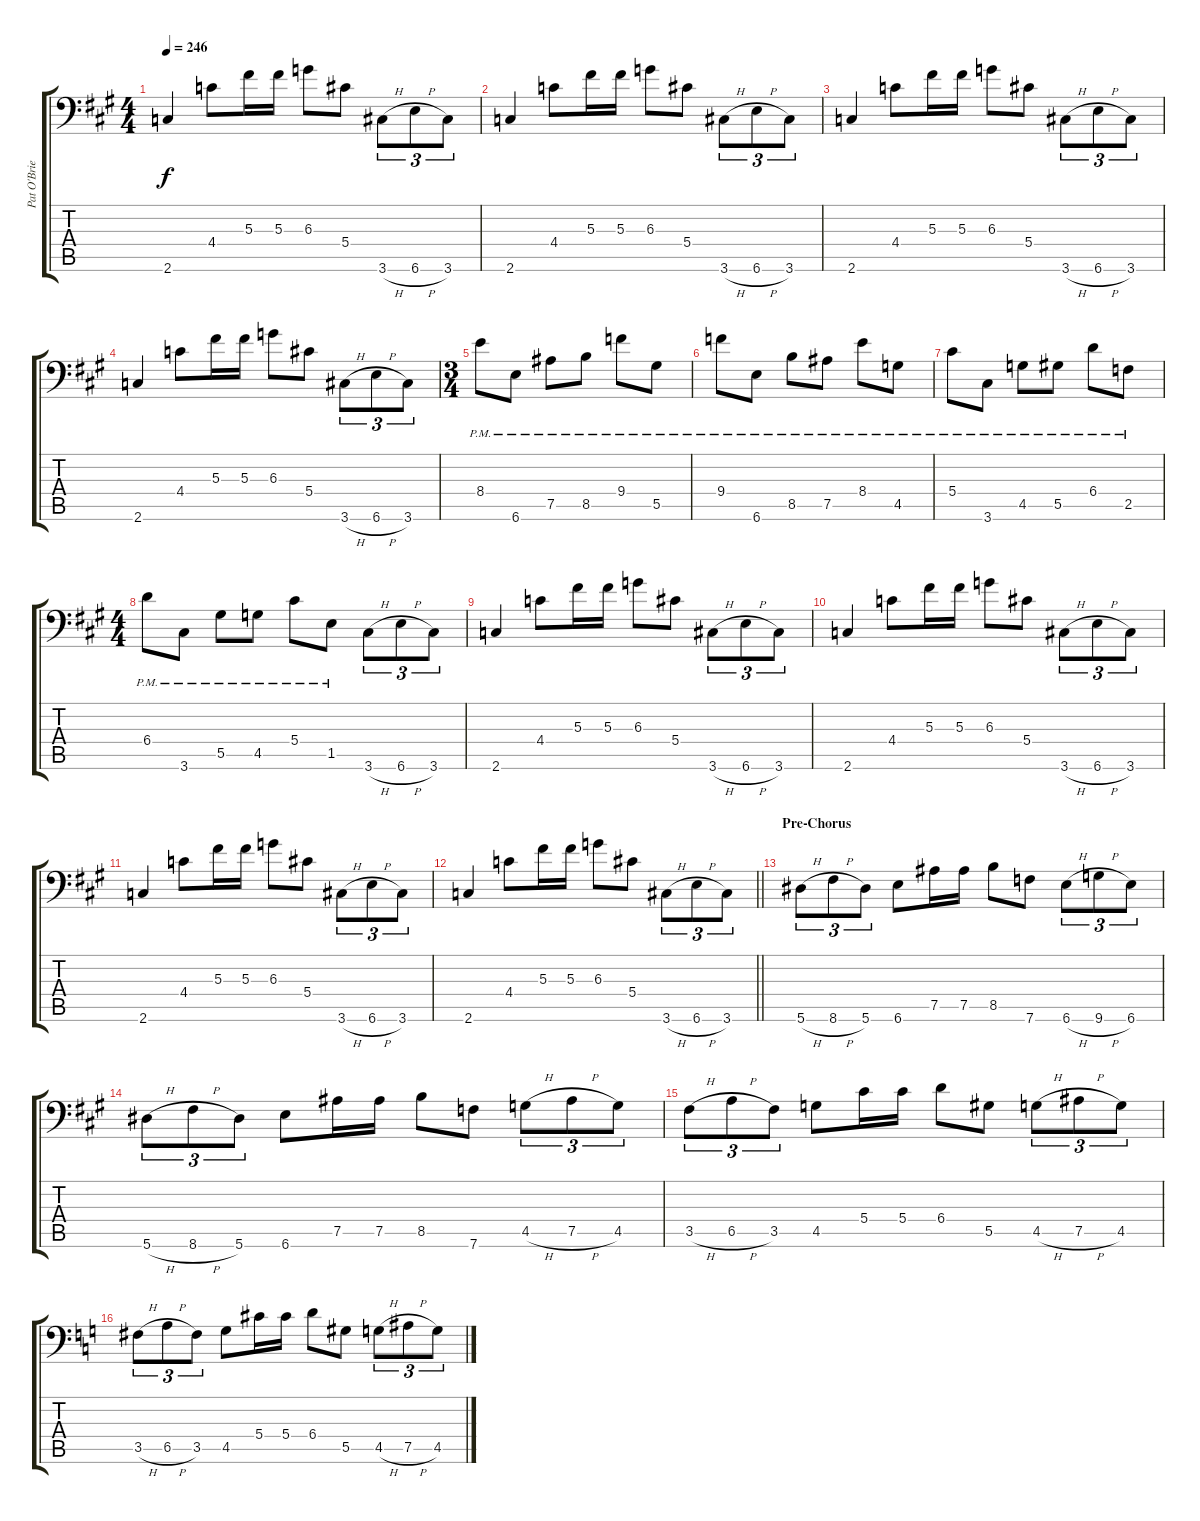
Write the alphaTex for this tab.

\track ("Pat O'Brien" "Pat O'Brie") {instrument distortionguitar}
\staff {score tabs}
\tuning (Bb3 F3 Db3 Ab2 Eb2 Bb1) {hide}
\ts (4 4)
\tempo 246
\clef f4
\ks f#minor
2.6.4{dy f} 4.4.8 5.3.16 5.3.16 6.3.8 5.4.8 3.6{h}.8{tu (3 2)} 6.6{h}.8{tu (3 2)} 3.6.8{tu (3 2)} |
2.6.4 4.4.8 5.3.16 5.3.16 6.3.8 5.4.8 3.6{h}.8{tu (3 2)} 6.6{h}.8{tu (3 2)} 3.6.8{tu (3 2)} |
2.6.4 4.4.8 5.3.16 5.3.16 6.3.8 5.4.8 3.6{h}.8{tu (3 2)} 6.6{h}.8{tu (3 2)} 3.6.8{tu (3 2)} |
2.6.4 4.4.8 5.3.16 5.3.16 6.3.8 5.4.8 3.6{h}.8{tu (3 2)} 6.6{h}.8{tu (3 2)} 3.6.8{tu (3 2)} |
\ts (3 4)
8.4{pm}.8 6.6{pm}.8 7.5{pm}.8 8.5{pm}.8 9.4{pm}.8 5.5{pm}.8 |
9.4{pm}.8 6.6{pm}.8 8.5{pm}.8 7.5{pm}.8 8.4{pm}.8 4.5{pm}.8 |
5.4{pm}.8 3.6{pm}.8 4.5{pm}.8 5.5{pm}.8 6.4{pm}.8 2.5{pm}.8 |
\ts (4 4)
6.4{pm}.8 3.6{pm}.8 5.5{pm}.8 4.5{pm}.8 5.4{pm}.8 1.5{pm}.8 3.6{h}.8{tu (3 2)} 6.6{h}.8{tu (3 2)} 3.6.8{tu (3 2)} |
2.6.4 4.4.8 5.3.16 5.3.16 6.3.8 5.4.8 3.6{h}.8{tu (3 2)} 6.6{h}.8{tu (3 2)} 3.6.8{tu (3 2)} |
2.6.4 4.4.8 5.3.16 5.3.16 6.3.8 5.4.8 3.6{h}.8{tu (3 2)} 6.6{h}.8{tu (3 2)} 3.6.8{tu (3 2)} |
2.6.4 4.4.8 5.3.16 5.3.16 6.3.8 5.4.8 3.6{h}.8{tu (3 2)} 6.6{h}.8{tu (3 2)} 3.6.8{tu (3 2)} |
\barLineRight lightlight
2.6.4 4.4.8 5.3.16 5.3.16 6.3.8 5.4.8 3.6{h}.8{tu (3 2)} 6.6{h}.8{tu (3 2)} 3.6.8{tu (3 2)} |
\section ("" "Pre-Chorus")
5.6{h}.8{tu (3 2)} 8.6{h}.8{tu (3 2)} 5.6.8{tu (3 2)} 6.6.8 7.5.16 7.5.16 8.5.8 7.6.8 6.6{h}.8{tu (3 2)} 9.6{h}.8{tu (3 2)} 6.6.8{tu (3 2)} |
5.6{h}.8{tu (3 2)} 8.6{h}.8{tu (3 2)} 5.6.8{tu (3 2)} 6.6.8 7.5.16 7.5.16 8.5.8 7.6.8 4.5{h}.8{tu (3 2)} 7.5{h}.8{tu (3 2)} 4.5.8{tu (3 2)} |
3.5{h}.8{tu (3 2)} 6.5{h}.8{tu (3 2)} 3.5.8{tu (3 2)} 4.5.8 5.4.16 5.4.16 6.4.8 5.5.8 4.5{h}.8{tu (3 2)} 7.5{h}.8{tu (3 2)} 4.5.8{tu (3 2)} |
\ks c
3.5{h}.8{tu (3 2)} 6.5{h}.8{tu (3 2)} 3.5.8{tu (3 2)} 4.5.8 5.4.16 5.4.16 6.4.8 5.5.8 4.5{h}.8{tu (3 2)} 7.5{h}.8{tu (3 2)} 4.5.8{tu (3 2)}
